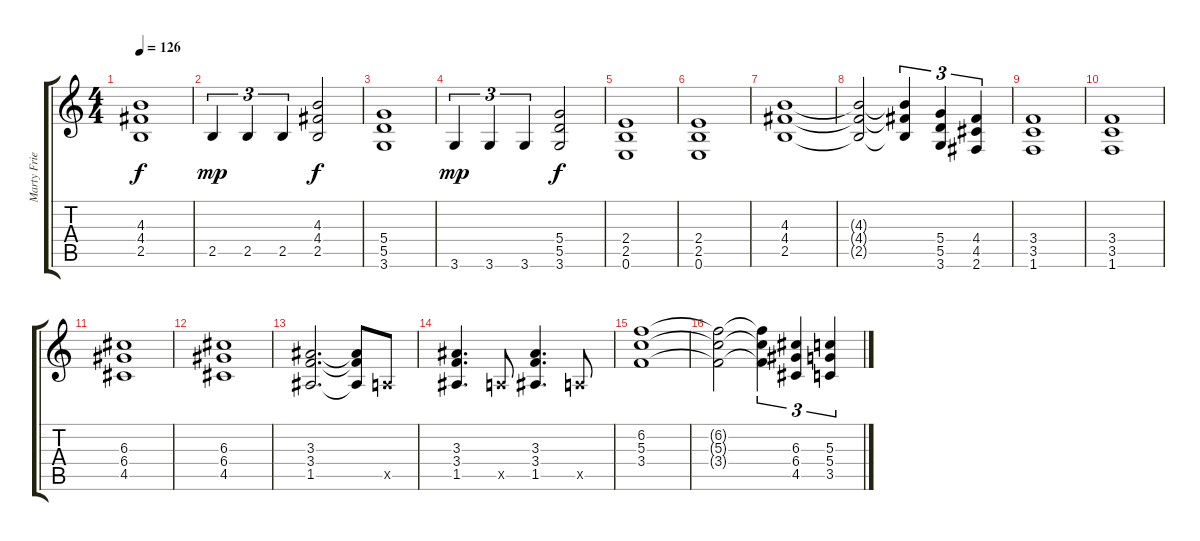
\track ("Marty Friedman" "Marty Frie") {instrument acousticguitarsteel}
\staff {score tabs}
\tuning (E4 B3 G3 D3 A2 E2) {hide}
\ts (4 4)
\tempo 126
\clef g2
\ks c
(4.3 4.4 2.5).1{dy f} |
2.5.4{tu (3 2) dy mp} 2.5.4{tu (3 2)} 2.5.4{tu (3 2)} (4.3 4.4 2.5).2{dy f} |
(5.4 5.5 3.6).1 |
3.6.4{tu (3 2) dy mp} 3.6.4{tu (3 2)} 3.6.4{tu (3 2)} (5.4 5.5 3.6).2{dy f} |
(2.4 2.5 0.6).1 |
(2.4 2.5 0.6).1 |
(4.3 4.4 2.5).1 |
(4.3{t} 4.4{t} 2.5{t}).2 (4.3{t} 4.4{t} 2.5{t}).4{tu (3 2)} (5.4 5.5 3.6).4{tu (3 2)} (4.4 4.5 2.6).4{tu (3 2)} |
(3.4 3.5 1.6).1 |
(3.4 3.5 1.6).1 |
(6.3 6.4 4.5).1 |
(6.3 6.4 4.5).1 |
(3.3 3.4 1.5).2{d} (3.3{t} 3.4{t} 1.5{t}).8 0.5{x}.8 |
(3.3 3.4 1.5).4{d} 0.5{x}.8 (3.3 3.4 1.5).4{d} 0.5{x}.8 |
(6.2 5.3 3.4).1 |
(6.2{t} 5.3{t} 3.4{t}).2 (6.2{t} 5.3{t} 3.4{t}).4{tu (3 2)} (6.3 6.4 4.5).4{tu (3 2)} (5.3 5.4 3.5).4{tu (3 2)}
